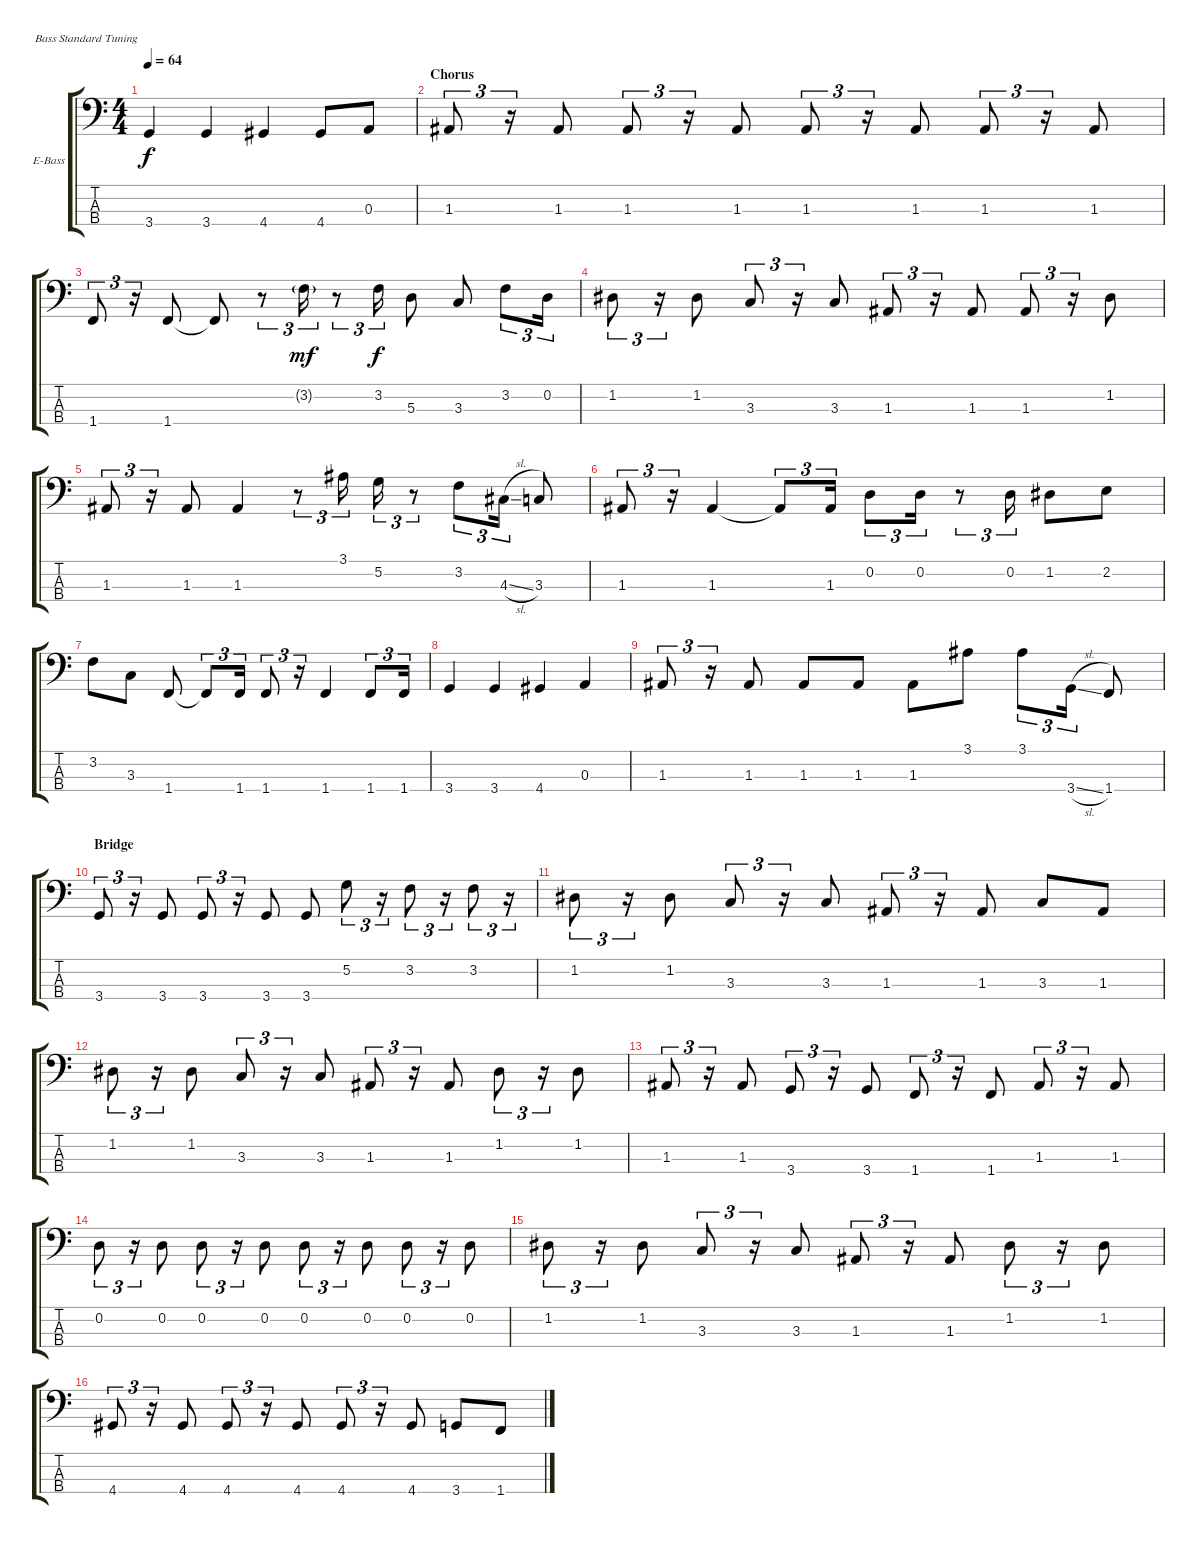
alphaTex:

\bracketExtendMode groupsimilarinstruments
\firstSystemTrackNameOrientation horizontal
\otherSystemsTrackNameOrientation horizontal
\track ("Bass" "E-Bass") {instrument electricbassfinger}
\staff {score tabs}
\tuning (G2 D2 A1 E1)
\ts (4 4)
\tempo 64
\clef f4
\ks c
3.4.4{dy f} 3.4.4 4.4.4 4.4.8 0.3.8 |
\section ("" "Chorus")
1.3.8{tu (3 2)} r.16{tu (3 2)} 1.3.8 1.3.8{tu (3 2)} r.16{tu (3 2)} 1.3.8 1.3.8{tu (3 2)} r.16{tu (3 2)} 1.3.8 1.3.8{tu (3 2)} r.16{tu (3 2)} 1.3.8 |
1.4.8{tu (3 2)} r.16{tu (3 2)} 1.4.8 1.4{t}.8 r.8{tu (3 2)} 3.2{g}.16{tu (3 2) dy mf} r.8{tu (3 2)} 3.2.16{tu (3 2) dy f} 5.3.8 3.3.8 3.2.8{tu (3 2)} 0.2.16{tu (3 2)} |
1.2.8{tu (3 2)} r.16{tu (3 2)} 1.2.8 3.3.8{tu (3 2)} r.16{tu (3 2)} 3.3.8 1.3.8{tu (3 2)} r.16{tu (3 2)} 1.3.8 1.3.8{tu (3 2)} r.16{tu (3 2)} 1.2.8 |
1.3.8{tu (3 2)} r.16{tu (3 2)} 1.3.8 1.3.4 r.8{tu (3 2)} 3.1.16{tu (3 2)} 5.2.16{tu (3 2)} r.8{tu (3 2)} 3.2.8{tu (3 2)} 4.3{sl}.16{tu (3 2)} 3.3.8 |
1.3.8{tu (3 2)} r.16{tu (3 2)} 1.3.4 1.3{t}.8{tu (3 2)} 1.3.16{tu (3 2)} 0.2.8{tu (3 2)} 0.2.16{tu (3 2)} r.8{tu (3 2)} 0.2.16{tu (3 2)} 1.2.8 2.2.8 |
3.2.8 3.3.8 1.4.8 1.4{t}.8{tu (3 2)} 1.4.16{tu (3 2)} 1.4.8{tu (3 2)} r.16{tu (3 2)} 1.4.4 1.4.8{tu (3 2)} 1.4.16{tu (3 2)} |
3.4.4 3.4.4 4.4.4 0.3.4 |
1.3.8{tu (3 2)} r.16{tu (3 2)} 1.3.8 1.3.8 1.3.8 1.3.8 3.1.8 3.1.8{tu (3 2)} 3.4{sl}.16{tu (3 2)} 1.4.8 |
\section ("" "Bridge")
3.4.8{tu (3 2)} r.16{tu (3 2)} 3.4.8 3.4.8{tu (3 2)} r.16{tu (3 2)} 3.4.8 3.4.8 5.2.8{tu (3 2)} r.16{tu (3 2)} 3.2.8{tu (3 2)} r.16{tu (3 2)} 3.2.8{tu (3 2)} r.16{tu (3 2)} |
1.2.8{tu (3 2)} r.16{tu (3 2)} 1.2.8 3.3.8{tu (3 2)} r.16{tu (3 2)} 3.3.8 1.3.8{tu (3 2)} r.16{tu (3 2)} 1.3.8 3.3.8 1.3.8 |
1.2.8{tu (3 2)} r.16{tu (3 2)} 1.2.8 3.3.8{tu (3 2)} r.16{tu (3 2)} 3.3.8 1.3.8{tu (3 2)} r.16{tu (3 2)} 1.3.8 1.2.8{tu (3 2)} r.16{tu (3 2)} 1.2.8 |
1.3.8{tu (3 2)} r.16{tu (3 2)} 1.3.8 3.4.8{tu (3 2)} r.16{tu (3 2)} 3.4.8 1.4.8{tu (3 2)} r.16{tu (3 2)} 1.4.8 1.3.8{tu (3 2)} r.16{tu (3 2)} 1.3.8 |
0.2.8{tu (3 2)} r.16{tu (3 2)} 0.2.8 0.2.8{tu (3 2)} r.16{tu (3 2)} 0.2.8 0.2.8{tu (3 2)} r.16{tu (3 2)} 0.2.8 0.2.8{tu (3 2)} r.16{tu (3 2)} 0.2.8 |
1.2.8{tu (3 2)} r.16{tu (3 2)} 1.2.8 3.3.8{tu (3 2)} r.16{tu (3 2)} 3.3.8 1.3.8{tu (3 2)} r.16{tu (3 2)} 1.3.8 1.2.8{tu (3 2)} r.16{tu (3 2)} 1.2.8 |
4.4.8{tu (3 2)} r.16{tu (3 2)} 4.4.8 4.4.8{tu (3 2)} r.16{tu (3 2)} 4.4.8 4.4.8{tu (3 2)} r.16{tu (3 2)} 4.4.8 3.4.8 1.4.8
